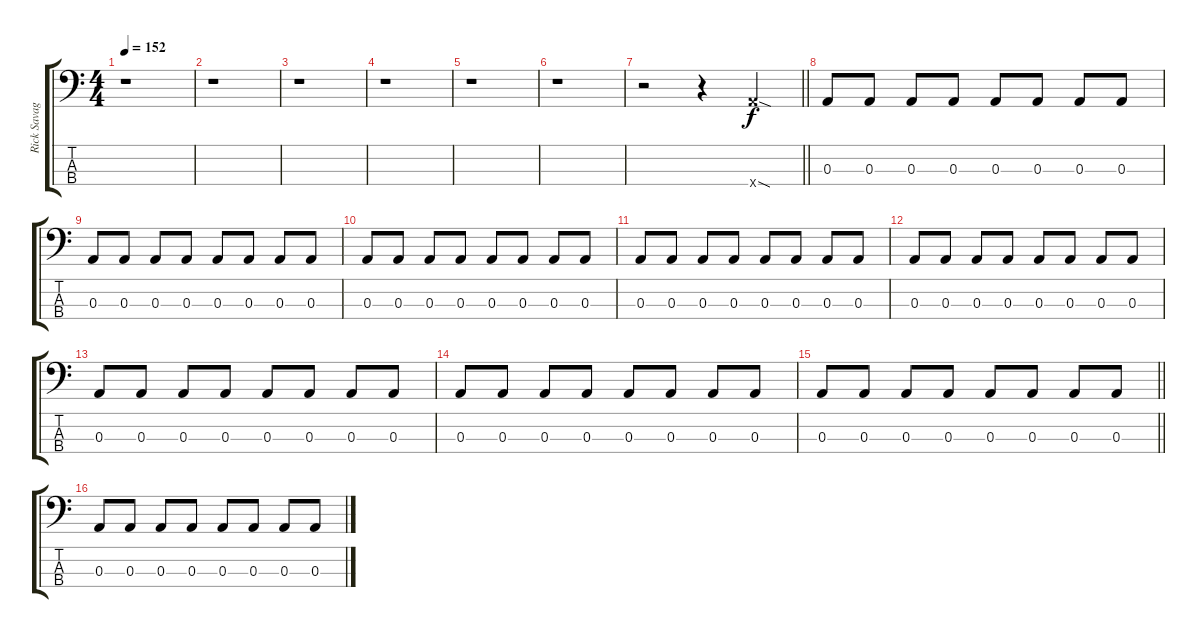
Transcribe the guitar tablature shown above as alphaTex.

\track ("Rick Savage" "Rick Savag") {instrument electricbassfinger}
\staff {score tabs}
\tuning (G2 D2 A1 E1) {hide}
\ts (4 4)
\tempo 152
\clef f4
\ks aminor
r.1{dy f} |
r.1 |
r.1 |
r.1 |
r.1 |
r.1 |
\barLineRight lightlight
r.2 r.4 5.4{sod x}.4 |
0.3.8 0.3.8 0.3.8 0.3.8 0.3.8 0.3.8 0.3.8 0.3.8 |
0.3.8 0.3.8 0.3.8 0.3.8 0.3.8 0.3.8 0.3.8 0.3.8 |
0.3.8 0.3.8 0.3.8 0.3.8 0.3.8 0.3.8 0.3.8 0.3.8 |
0.3.8 0.3.8 0.3.8 0.3.8 0.3.8 0.3.8 0.3.8 0.3.8 |
0.3.8 0.3.8 0.3.8 0.3.8 0.3.8 0.3.8 0.3.8 0.3.8 |
0.3.8 0.3.8 0.3.8 0.3.8 0.3.8 0.3.8 0.3.8 0.3.8 |
0.3.8 0.3.8 0.3.8 0.3.8 0.3.8 0.3.8 0.3.8 0.3.8 |
\barLineRight lightlight
0.3.8 0.3.8 0.3.8 0.3.8 0.3.8 0.3.8 0.3.8 0.3.8 |
0.3.8 0.3.8 0.3.8 0.3.8 0.3.8 0.3.8 0.3.8 0.3.8
